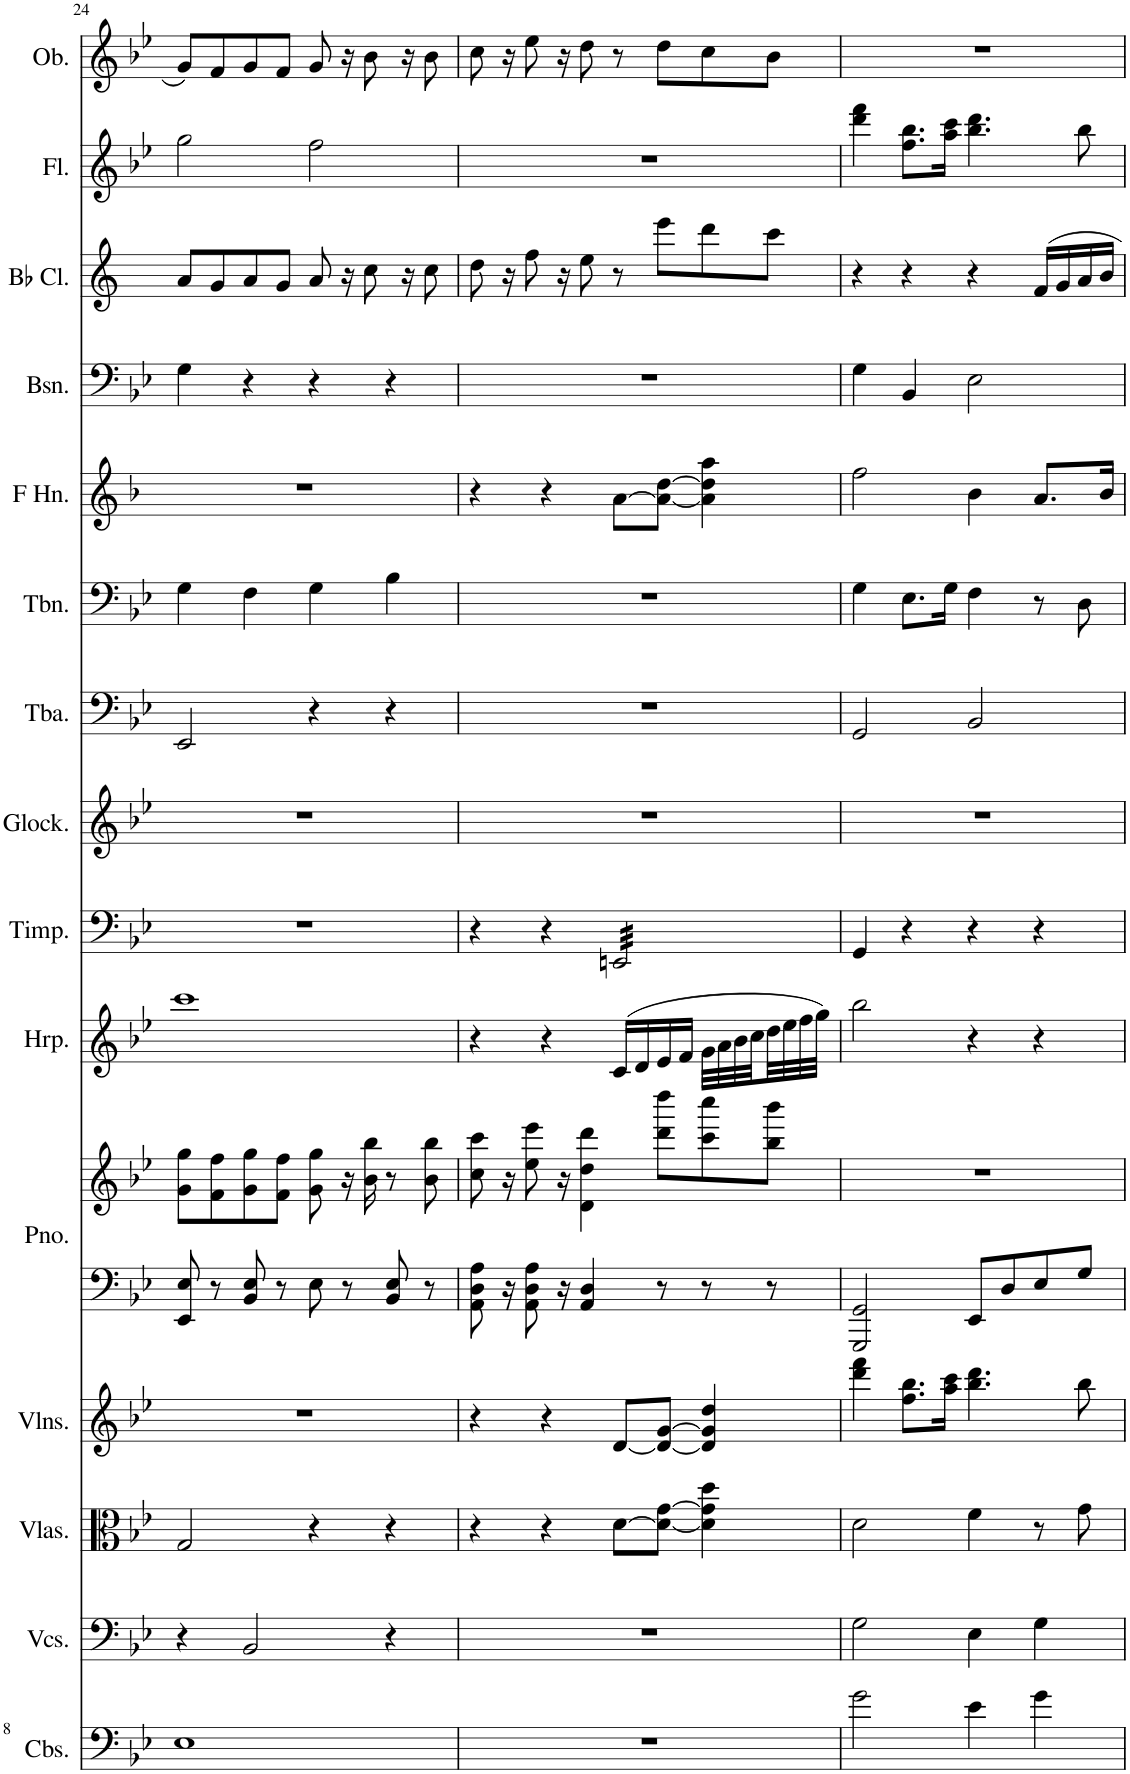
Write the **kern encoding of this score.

**kern	**kern	**kern	**kern	**kern	**kern	**kern	**kern	**kern	**kern	**kern	**kern	**kern	**kern	**kern	**kern
*part15	*part14	*part13	*part12	*part11	*part11	*part10	*part9	*part8	*part7	*part6	*part5	*part4	*part3	*part2	*part1
*staff16	*staff15	*staff14	*staff13	*staff12	*staff11	*staff10	*staff9	*staff8	*staff7	*staff6	*staff5	*staff4	*staff3	*staff2	*staff1
*I"Contrabasses	*I"Violoncellos	*I"Violas	*I"Violins	*I"Piano	*	*I"Harp	*I"Timpani	*I"Glockenspiel	*I"Tuba	*I"Trombone	*I"Horn in F	*I"Bassoon	*I"Bb Clarinet	*I"Flute	*I"Oboe
*I'Cbs.	*I'Vcs.	*I'Vlas.	*I'Vlns.	*I'Pno.	*	*I'Hrp.	*I'Timp.	*I'Glock.	*I'Tba.	*I'Tbn.	*	*I'Bsn.	*I'Bb Cl.	*I'Fl.	*I'Ob.
!!LO:PB:g=z
*clefF4	*clefF4	*clefC3	*clefG2	*clefF4	*clefG2	*clefG2	*clefF4	*clefG2	*clefF4	*clefF4	*clefG2	*clefF4	*clefG2	*clefG2	*clefG2
*Trd7c12	*	*	*	*	*	*	*	*Trd-14c-24	*	*	*Trd4c7	*	*Trd1c2	*	*
*k[b-e-]	*k[b-e-]	*k[b-e-]	*k[b-e-]	*k[b-e-]	*k[b-e-]	*k[b-e-]	*k[b-e-]	*k[b-e-]	*k[b-e-]	*k[b-e-]	*k[b-]	*k[b-e-]	*k[]	*k[b-e-]	*k[b-e-]
*M4/4	*M4/4	*M4/4	*M4/4	*M4/4	*M4/4	*M4/4	*M4/4	*M4/4	*M4/4	*M4/4	*M4/4	*M4/4	*M4/4	*M4/4	*M4/4
=24	=24	=24	=24	=24	=24	=24	=24	=24	=24	=24	=24	=24	=24	=24	=24
1E-	4r	2G/	1r	8EE-/ 8E-/	8g\ 8gg\L	1ccc	1r	1r	2EE-/	4G\	1r	4G\	8a/L	2gg\	8g/L
.	.	.	.	8r	8f\ 8ff\	.	.	.	.	.	.	.	8g/	.	8f/
.	2BB-/	.	.	8BB-/ 8E-/	8g\ 8gg\	.	.	.	.	4F\	.	4r	8a/	.	8g/
.	.	.	.	8r	8f\ 8ff\J	.	.	.	.	.	.	.	8g/J	.	8f/J
.	.	4r	.	8E-\	8g\ 8gg\	.	.	.	4r	4G\	.	4r	8a/	2ff\	8g/
.	.	.	.	8r	16r	.	.	.	.	.	.	.	16r	.	16r
.	.	.	.	.	16b-\ 16bb-\	.	.	.	.	.	.	.	8cc\	.	8b-\
.	4r	4r	.	8BB-/ 8E-/	8r	.	.	.	4r	4B-\	.	4r	.	.	.
.	.	.	.	.	.	.	.	.	.	.	.	.	16r	.	16r
.	.	.	.	8r	8b-\ 8bb-\	.	.	.	.	.	.	.	8cc\	.	8b-\
=25	=25	=25	=25	=25	=25	=25	=25	=25	=25	=25	=25	=25	=25	=25	=25
1r	1r	4r	4r	8AA\ 8D\ 8A\	8cc\ 8ccc\	4r	4r	1r	1r	1r	4r	1r	8dd\	1r	8cc\
.	.	.	.	16r	16r	.	.	.	.	.	.	.	16r	.	16r
.	.	.	.	8AA\ 8D\ 8A\	8ee-\ 8eee-\	.	.	.	.	.	.	.	8ff\	.	8ee-\
.	.	4r	4r	.	.	4r	4r	.	.	.	4r	.	.	.	.
.	.	.	.	16r	16r	.	.	.	.	.	.	.	16r	.	16r
.	.	.	.	4AA/ 4D/	4d\ 4dd\ 4ddd\	.	.	.	.	.	.	.	8ee\	.	8dd\
*	*	*	*	*	*	*	*tremolo	*	*	*	*	*	*	*	*
.	.	[8d\L	[8d/L	.	.	(16c/LL	32EEn/LLL	.	.	.	[8a\L	.	8r	.	8r
.	.	.	.	.	.	.	32EEn/	.	.	.	.	.	.	.	.
.	.	.	.	.	.	16d/	32EEn/	.	.	.	.	.	.	.	.
.	.	.	.	.	.	.	32EEn/	.	.	.	.	.	.	.	.
.	.	8d\_ [8g\J	8d/_ [8g/J	8r	8ddd\ 8dddd\L	16e-/	32EEn/	.	.	.	8a\_ [8dd\J	.	8eee\L	.	8dd\L
.	.	.	.	.	.	.	32EEn/	.	.	.	.	.	.	.	.
.	.	.	.	.	.	16f/JJ	32EEn/	.	.	.	.	.	.	.	.
.	.	.	.	.	.	.	32EEn/	.	.	.	.	.	.	.	.
.	.	4d\] 4g\] 4dd\	4d/] 4g/] 4dd/	8r	8ccc\ 8cccc\	32g\LLL	32EEn/	.	.	.	4a\] 4dd\] 4aa\	.	8ddd\	.	8cc\
.	.	.	.	.	.	32a\	32EEn/	.	.	.	.	.	.	.	.
.	.	.	.	.	.	32b-\	32EEn/	.	.	.	.	.	.	.	.
.	.	.	.	.	.	32cc\	32EEn/	.	.	.	.	.	.	.	.
.	.	.	.	8r	8bb-\ 8bbb-\J	32dd\	32EEn/	.	.	.	.	.	8ccc\J	.	8b-\J
.	.	.	.	.	.	32ee-\	32EEn/	.	.	.	.	.	.	.	.
.	.	.	.	.	.	32ff\	32EEn/	.	.	.	.	.	.	.	.
.	.	.	.	.	.	32gg\JJJ)	32EEn/JJJ	.	.	.	.	.	.	.	.
*	*	*	*	*	*	*	*Xtremolo	*	*	*	*	*	*	*	*
=26	=26	=26	=26	=26	=26	=26	=26	=26	=26	=26	=26	=26	=26	=26	=26
2g\	2G\	2d\	4ddd\ 4fff\	2GGG/ 2GG/	1r	2bb-\	4GG/	1r	2GG/	4G\	2ff\	4G\	4r	4ddd\ 4fff\	1r
.	.	.	8.ff\ 8.bb-\L	.	.	.	4r	.	.	8.E-\L	.	4BB-/	4r	8.ff\ 8.bb-\L	.
.	.	.	16aa\ 16ccc\Jk	.	.	.	.	.	.	16G\Jk	.	.	.	16aa\ 16ccc\Jk	.
4e-\	4E-\	4f\	4.bb-\ 4.ddd\	8EE-/L	.	4r	4r	.	2BB-/	4F\	4b-\	2E-\	4r	4.bb-\ 4.ddd\	.
.	.	.	.	8D/	.	.	.	.	.	.	.	.	.	.	.
4g\	4G\	8r	.	8E-/	.	4r	4r	.	.	8r	8.a/L	.	16f/LL	.	.
.	.	.	.	.	.	.	.	.	.	.	.	.	16g/	.	.
.	.	8g\	8bb-\	8G/J	.	.	.	.	.	8D\	.	.	16a/	8bb-\	.
.	.	.	.	.	.	.	.	.	.	.	16b-/Jk	.	16b/JJ	.	.
=	=	=	=	=	=	=	=	=	=	=	=	=	=	=	=
*-	*-	*-	*-	*-	*-	*-	*-	*-	*-	*-	*-	*-	*-	*-	*-
